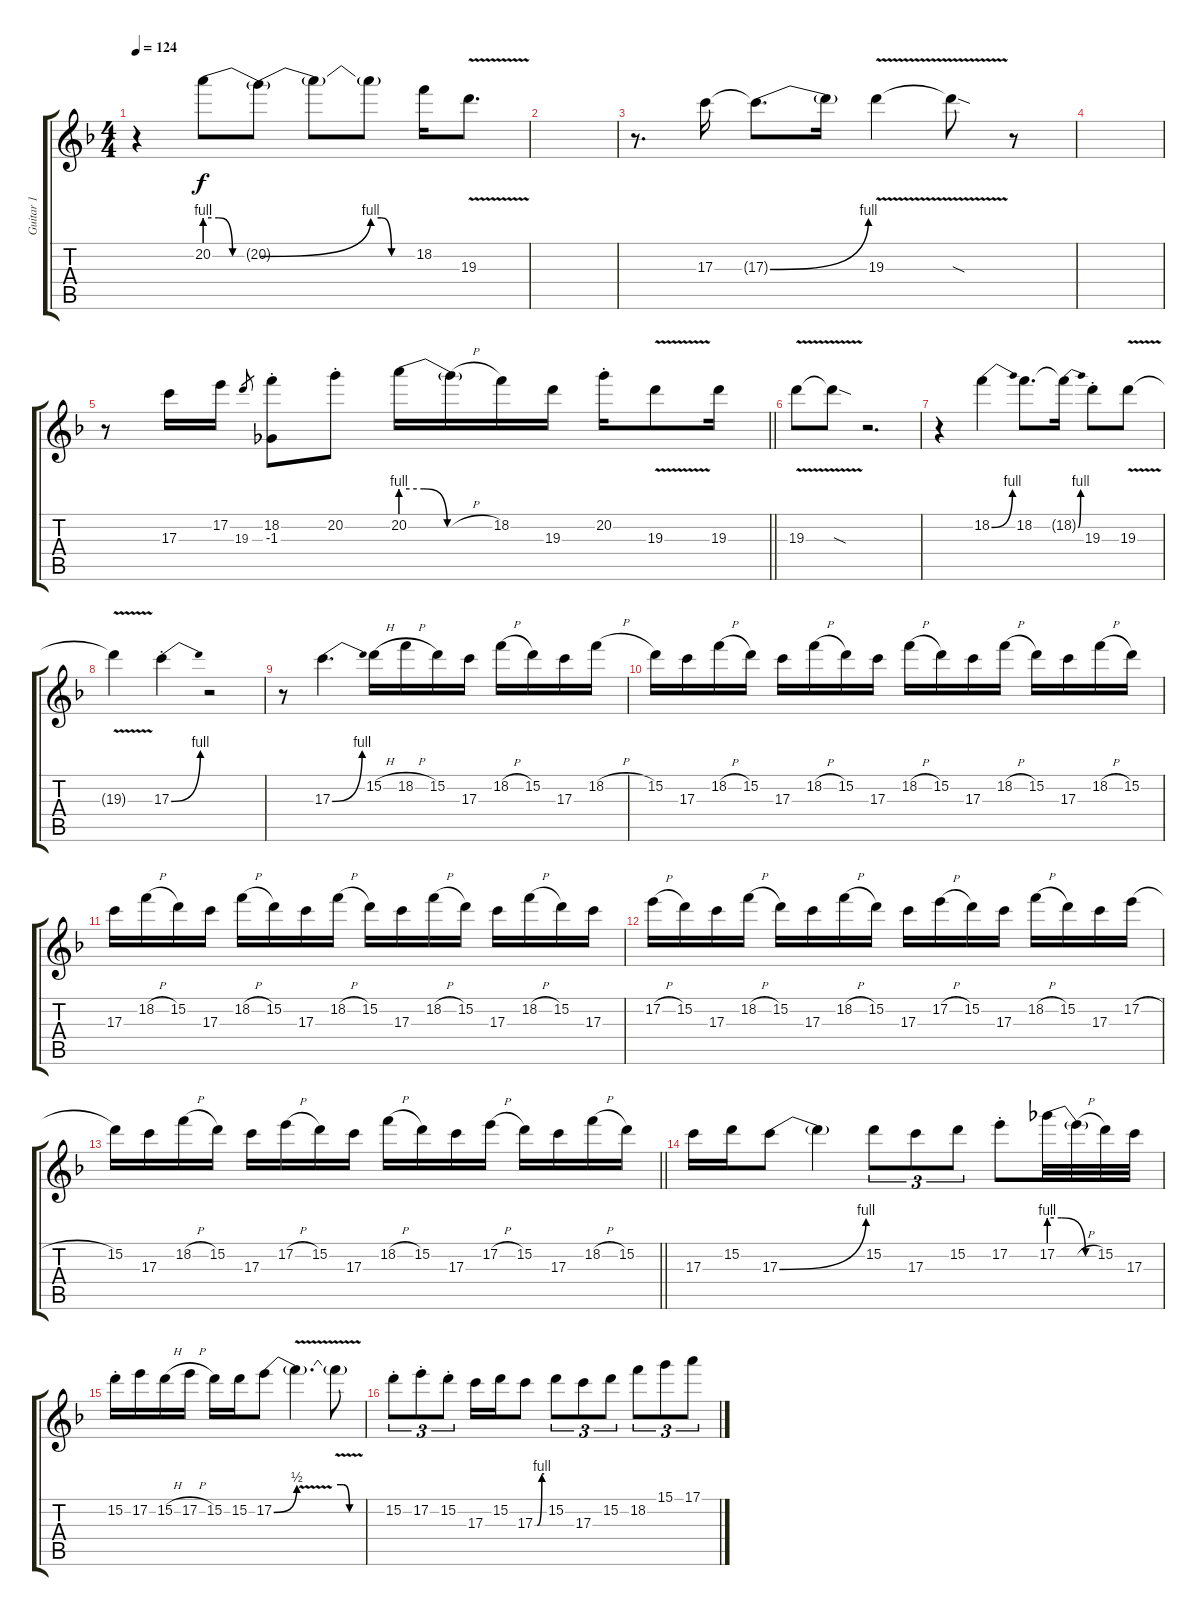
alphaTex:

\track ("Guitar 1" "Guitar 1") {instrument electricguitarclean}
\staff {score tabs}
\tuning (E4 B3 G3 D3 A2 D2) {hide}
\ts (4 4)
\tempo 124
\clef g2
\ks f
r.4{dy f} 20.2{be (custom 0 4 15 4 30 0 60 0)}.8 20.2{be (bend 0 0 60 4) t}.8 20.2{t}.8 20.2{be (custom 0 4 15 4 30 0 60 0) t}.8 18.2.16 19.3{v}.8{d} |
|
r.8{d} 17.3.16 17.3{be (bend 0 0 60 4) t}.8{d} 17.3{t}.16 19.3{v}.4 19.3{sod t}.8 r.8 |
|
\barLineRight lightlight
r.8 17.3.16 17.2.16 19.3.8{gr} (18.2{st} -1.3).8 20.2{st}.8 20.2{be (custom 0 4 15 4 30 0 60 0)}.16 20.2{h t}.16 18.2.16 19.3.16 20.2{st}.16 19.3{v}.8 19.3.16 |
19.3{v}.8 19.3{sod t}.8 r.2{d} |
r.4 18.2{be (bend 0 0 60 4)}.4 18.2.8{d} 18.2{be (bend 0 0 60 4) t}.16 19.3{st}.8 19.3{v}.8 |
19.3{t}.4 17.3{be (bend 0 0 60 4) st}.4 r.2 |
r.8 17.3{be (bend 0 0 60 4)}.4{d} 15.2{h}.16 18.2{h}.16 15.2.16 17.3.16 18.2{h}.16 15.2.16 17.3.16 18.2{h}.16 |
15.2.16 17.3.16 18.2{h}.16 15.2.16 17.3.16 18.2{h}.16 15.2.16 17.3.16 18.2{h}.16 15.2.16 17.3.16 18.2{h}.16 15.2.16 17.3.16 18.2{h}.16 15.2.16 |
17.3.16 18.2{h}.16 15.2.16 17.3.16 18.2{h}.16 15.2.16 17.3.16 18.2{h}.16 15.2.16 17.3.16 18.2{h}.16 15.2.16 17.3.16 18.2{h}.16 15.2.16 17.3.16 |
17.2{h}.16 15.2.16 17.3.16 18.2{h}.16 15.2.16 17.3.16 18.2{h}.16 15.2.16 17.3.16 17.2{h}.16 15.2.16 17.3.16 18.2{h}.16 15.2.16 17.3.16 17.2{h}.16 |
\barLineRight lightlight
15.2.16 17.3.16 18.2{h}.16 15.2.16 17.3.16 17.2{h}.16 15.2.16 17.3.16 18.2{h}.16 15.2.16 17.3.16 17.2{h}.16 15.2.16 17.3.16 18.2{h}.16 15.2.16 |
17.3.16 15.2.16 17.3{be (bend 0 0 60 4)}.8 17.3{t}.4 15.2.8{tu (3 2)} 17.3.8{tu (3 2)} 15.2.8{tu (3 2)} 17.2{st}.8 17.2{be (custom 0 4 15 4 45 0 60 0)}.32 17.2{h t}.32 15.2.32 17.3.32 |
15.2{st}.16 17.2.16 15.2{h}.16 17.2{h}.16 15.2.16 15.2.16 17.2{be (bend 0 0 60 2)}.8 17.2{v t}.4{d} 17.2{be (custom 0 2 15 2 30 0 60 0) t}.8 |
15.2{st}.8{tu (3 2)} 17.2{st}.8{tu (3 2)} 15.2{st}.8{tu (3 2)} 17.3.16 15.2.16 17.3{be (custom 0 0 15 0 45 4 60 4)}.8 15.2.8{tu (3 2)} 17.3.8{tu (3 2)} 15.2.8{tu (3 2)} 18.2.8{tu (3 2)} 15.1.8{tu (3 2)} 17.1.8{tu (3 2)}
